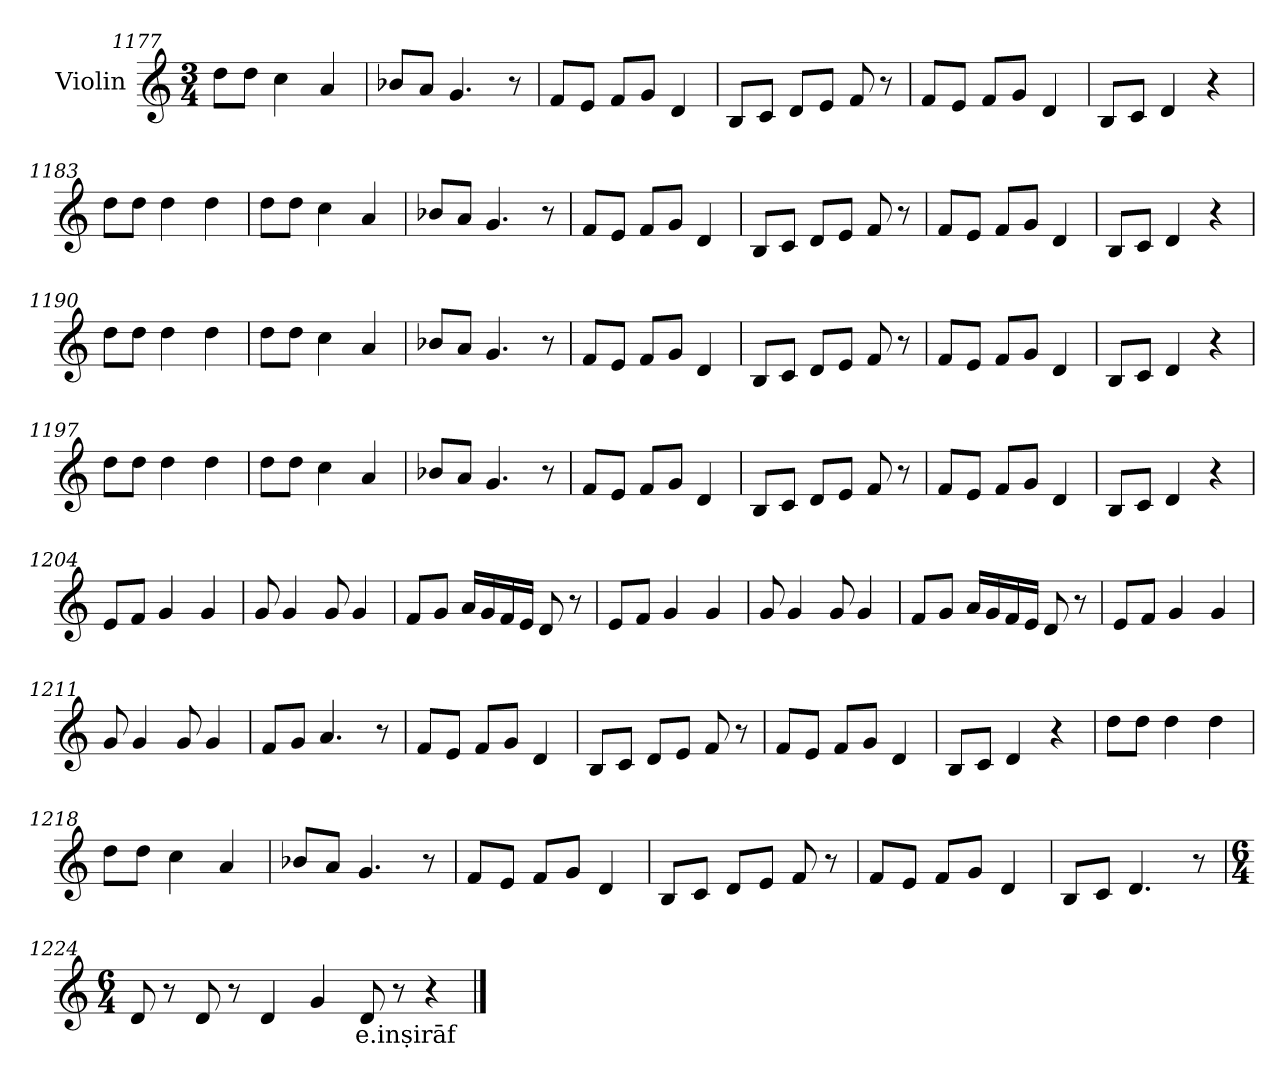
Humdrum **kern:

**kern	**text
*part1	*part1
*staff1	*staff1
*I"Violin	*
*clefG2	*
*k[]	*
*M3/4	*
=1177	=1177
8dd\L	.
8dd\J	.
4cc\	.
4a/	.
=1178	=1178
8b-X/L	.
8a/J	.
4.g/	.
8r	.
=1179	=1179
8f/L	.
8e/J	.
8f/L	.
8g/J	.
4d/	.
=1180	=1180
8B/L	.
8c/J	.
8d/L	.
8e/J	.
8f/	.
8r	.
=1181	=1181
8f/L	.
8e/J	.
8f/L	.
8g/J	.
4d/	.
!!LO:LB:g=z
=1182	=1182
8B/L	.
8c/J	.
4d/	.
4r	.
=1183	=1183
8dd\L	.
8dd\J	.
4dd\	.
4dd\	.
=1184	=1184
8dd\L	.
8dd\J	.
4cc\	.
4a/	.
=1185	=1185
8b-X/L	.
8a/J	.
4.g/	.
8r	.
=1186	=1186
8f/L	.
8e/J	.
8f/L	.
8g/J	.
4d/	.
=1187	=1187
8B/L	.
8c/J	.
8d/L	.
8e/J	.
8f/	.
8r	.
!!LO:LB:g=z
=1188	=1188
8f/L	.
8e/J	.
8f/L	.
8g/J	.
4d/	.
=1189	=1189
8B/L	.
8c/J	.
4d/	.
4r	.
=1190	=1190
8dd\L	.
8dd\J	.
4dd\	.
4dd\	.
=1191	=1191
8dd\L	.
8dd\J	.
4cc\	.
4a/	.
=1192	=1192
8b-X/L	.
8a/J	.
4.g/	.
8r	.
=1193	=1193
8f/L	.
8e/J	.
8f/L	.
8g/J	.
4d/	.
!!LO:PB:g=z
=1194	=1194
8B/L	.
8c/J	.
8d/L	.
8e/J	.
8f/	.
8r	.
=1195	=1195
8f/L	.
8e/J	.
8f/L	.
8g/J	.
4d/	.
=1196	=1196
8B/L	.
8c/J	.
4d/	.
4r	.
=1197	=1197
8dd\L	.
8dd\J	.
4dd\	.
4dd\	.
=1198	=1198
8dd\L	.
8dd\J	.
4cc\	.
4a/	.
=1199	=1199
8b-X/L	.
8a/J	.
4.g/	.
8r	.
!!LO:LB:g=z
=1200	=1200
8f/L	.
8e/J	.
8f/L	.
8g/J	.
4d/	.
=1201	=1201
8B/L	.
8c/J	.
8d/L	.
8e/J	.
8f/	.
8r	.
=1202	=1202
8f/L	.
8e/J	.
8f/L	.
8g/J	.
4d/	.
=1203	=1203
8B/L	.
8c/J	.
4d/	.
4r	.
=1204	=1204
8e/L	.
8f/J	.
4g/	.
4g/	.
=1205	=1205
8g/	.
4g/	.
8g/	.
4g/	.
!!LO:LB:g=z
=1206	=1206
8f/L	.
8g/J	.
16a/LL	.
16g/	.
16f/	.
16e/JJ	.
8d/	.
8r	.
=1207	=1207
8e/L	.
8f/J	.
4g/	.
4g/	.
=1208	=1208
8g/	.
4g/	.
8g/	.
4g/	.
=1209	=1209
8f/L	.
8g/J	.
16a/LL	.
16g/	.
16f/	.
16e/JJ	.
8d/	.
8r	.
=1210	=1210
8e/L	.
8f/J	.
4g/	.
4g/	.
=1211	=1211
8g/	.
4g/	.
8g/	.
4g/	.
!!LO:LB:g=z
=1212	=1212
8f/L	.
8g/J	.
4.a/	.
8r	.
=1213	=1213
8f/L	.
8e/J	.
8f/L	.
8g/J	.
4d/	.
=1214	=1214
8B/L	.
8c/J	.
8d/L	.
8e/J	.
8f/	.
8r	.
=1215	=1215
8f/L	.
8e/J	.
8f/L	.
8g/J	.
4d/	.
=1216	=1216
8B/L	.
8c/J	.
4d/	.
4r	.
=1217	=1217
8dd\L	.
8dd\J	.
4dd\	.
4dd\	.
!!LO:LB:g=z
=1218	=1218
8dd\L	.
8dd\J	.
4cc\	.
4a/	.
=1219	=1219
8b-X/L	.
8a/J	.
4.g/	.
8r	.
=1220	=1220
8f/L	.
8e/J	.
8f/L	.
8g/J	.
4d/	.
=1221	=1221
8B/L	.
8c/J	.
8d/L	.
8e/J	.
8f/	.
8r	.
=1222	=1222
8f/L	.
8e/J	.
8f/L	.
8g/J	.
4d/	.
=1223	=1223
8B/L	.
8c/J	.
4.d/	.
8r	.
!!LO:LB:g=z
=1224	=1224
*M6/4	*
*MM80	*
8d/	.
8r	.
8d/	.
8r	.
4d/	.
4g/	.
!	!LO:LY:b
8d/	e.inṣirāf
8r	.
4r	.
==	==
*-	*-
